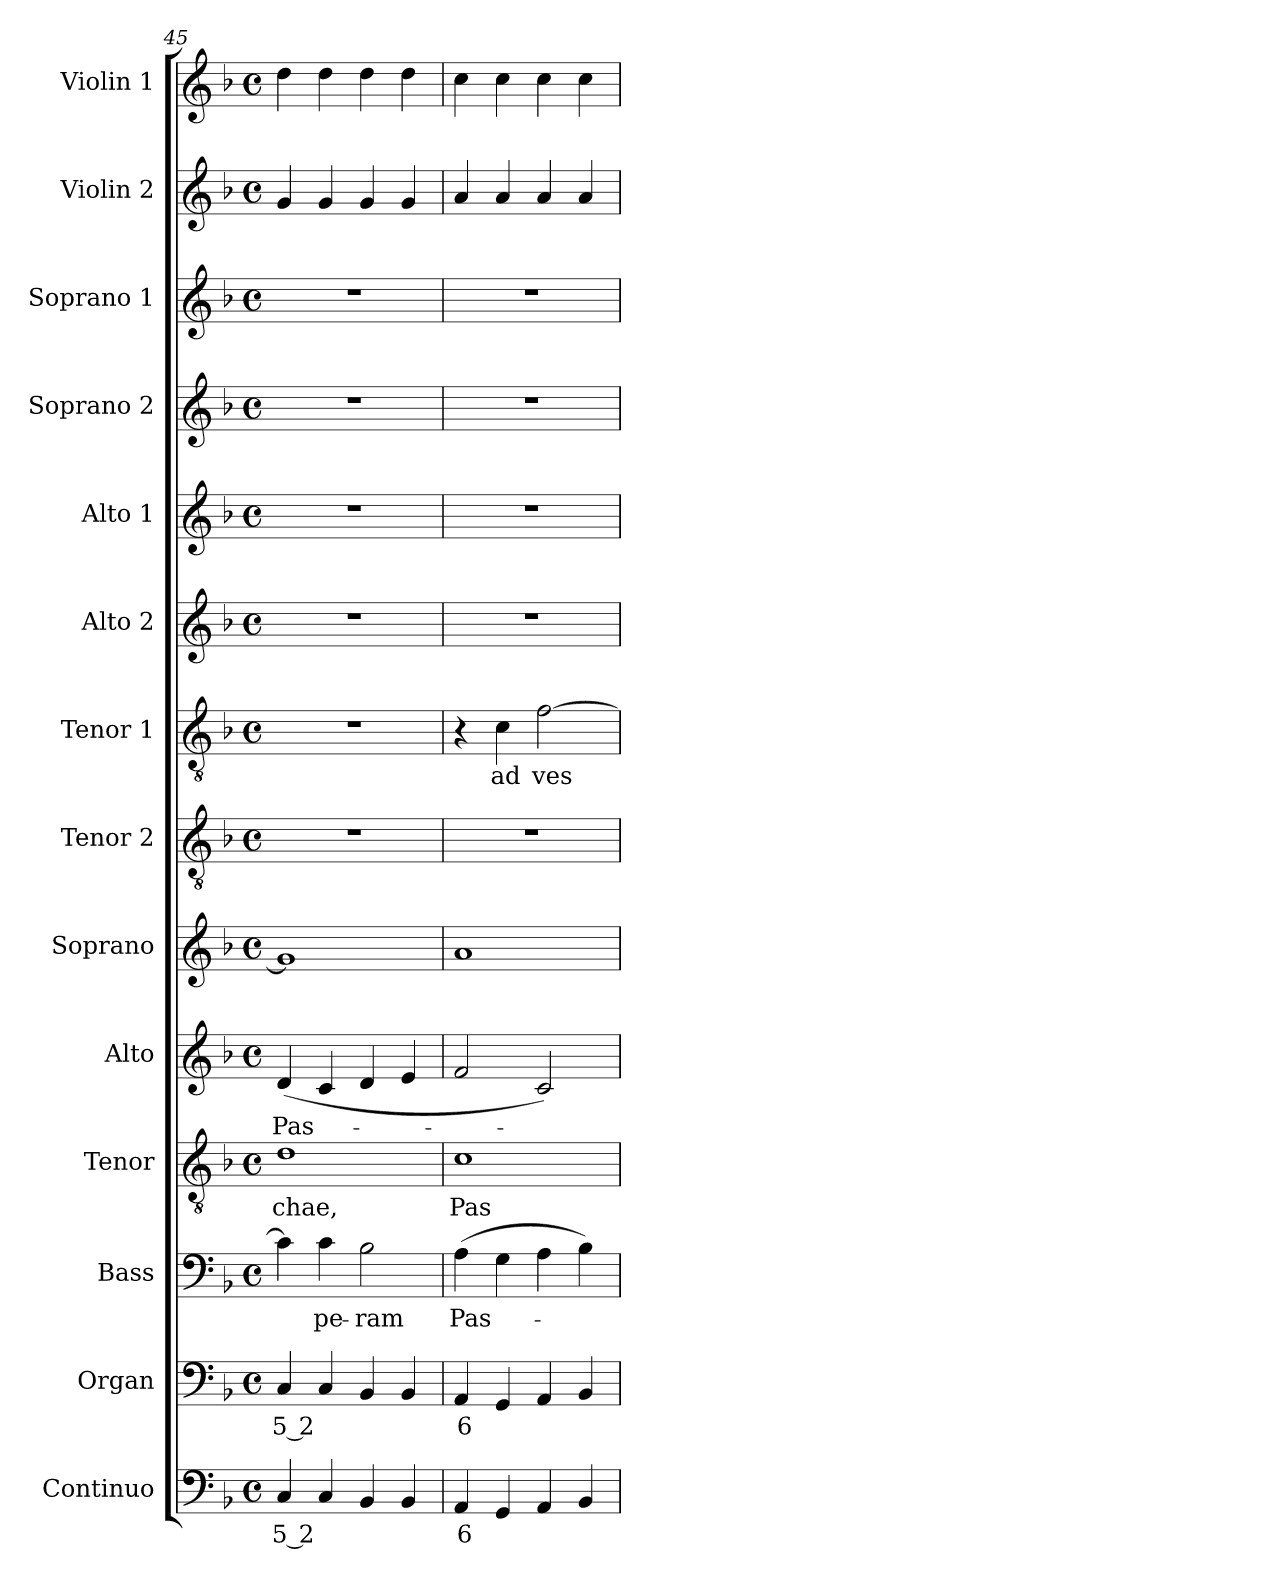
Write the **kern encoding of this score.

**kern	**text	**kern	**text	**kern	**text	**kern	**text	**kern	**text	**kern	**kern	**kern	**text	**kern	**kern	**kern	**kern	**kern	**kern
*part14	*part14	*part13	*part13	*part12	*part12	*part11	*part11	*part10	*part10	*part9	*part8	*part7	*part7	*part6	*part5	*part4	*part3	*part2	*part1
*staff14	*staff14	*staff13	*staff13	*staff12	*staff12	*staff11	*staff11	*staff10	*staff10	*staff9	*staff8	*staff7	*staff7	*staff6	*staff5	*staff4	*staff3	*staff2	*staff1
*I"Continuo	*	*I"Organ	*	*I"Bass	*	*I"Tenor	*	*I"Alto	*	*I"Soprano	*I"Tenor 2	*I"Tenor 1	*	*I"Alto 2	*I"Alto 1	*I"Soprano 2	*I"Soprano 1	*I"Violin 2	*I"Violin 1
*I'Cont.	*	*I'Org.	*	*I'B.	*	*I'T.	*	*I'A.	*	*I'S.	*I'T2.	*I'T1.	*	*I'A2.	*I'A1.	*I'S2.	*I'S1.	*I'Vln. 2	*I'Vln. 1
*clefF4	*	*clefF4	*	*clefF4	*	*clefGv2	*	*clefG2	*	*clefG2	*clefGv2	*clefGv2	*	*clefG2	*clefG2	*clefG2	*clefG2	*clefG2	*clefG2
*	*	*	*	*	*	*ITrd7c12	*	*	*	*	*ITrd7c12	*ITrd7c12	*	*	*	*	*	*	*
*k[b-]	*	*k[b-]	*	*k[b-]	*	*k[b-]	*	*k[b-]	*	*k[b-]	*k[b-]	*k[b-]	*	*k[b-]	*k[b-]	*k[b-]	*k[b-]	*k[b-]	*k[b-]
*F:	*	*F:	*	*F:	*	*F:	*	*F:	*	*F:	*F:	*F:	*	*F:	*F:	*F:	*F:	*F:	*F:
*M4/4	*	*M4/4	*	*M4/4	*	*M4/4	*	*M4/4	*	*M4/4	*M4/4	*M4/4	*	*M4/4	*M4/4	*M4/4	*M4/4	*M4/4	*M4/4
*met(c)	*	*met(c)	*	*met(c)	*	*met(c)	*	*met(c)	*	*met(c)	*met(c)	*met(c)	*	*met(c)	*met(c)	*met(c)	*met(c)	*met(c)	*met(c)
=45	=45	=45	=45	=45	=45	=45	=45	=45	=45	=45	=45	=45	=45	=45	=45	=45	=45	=45	=45
!	!LO:LY:b:color=#000000	!	!	!	!	!	!	!	!	!	!	!	!	!	!	!	!	!	!
!	!	!	!LO:LY:b:color=#000000	!	!	!	!	!	!	!	!	!	!	!	!	!	!	!	!
!	!	!	!	!	!	!	!LO:LY:b:color=#000000	!	!	!	!	!	!	!	!	!	!	!	!
!	!	!	!	!	!	!	!	!	!LO:LY:b:color=#000000	!	!	!	!	!	!	!	!	!	!
4Ci/	5 2	4Ci/	5 2	4ci\]	.	1Di	-chae,	(4di/	Pas-	1gi]	1r	1r	.	1r	1r	1r	1r	4gi/	4ddi\
!	!	!	!	!	!LO:LY:b:color=#000000	!	!	!	!	!	!	!	!	!	!	!	!	!	!
4Ci/	.	4Ci/	.	4ci\	-pe-	.	.	4ci/	.	.	.	.	.	.	.	.	.	4gi/	4ddi\
!	!	!	!	!	!LO:LY:b:color=#000000	!	!	!	!	!	!	!	!	!	!	!	!	!	!
4BB-i/	.	4BB-i/	.	2B-i\	-ram	.	.	4di/	.	.	.	.	.	.	.	.	.	4gi/	4ddi\
4BB-i/	.	4BB-i/	.	.	.	.	.	4ei/	.	.	.	.	.	.	.	.	.	4gi/	4ddi\
=46	=46	=46	=46	=46	=46	=46	=46	=46	=46	=46	=46	=46	=46	=46	=46	=46	=46	=46	=46
!	!LO:LY:b:color=#000000	!	!	!	!	!	!	!	!	!	!	!	!	!	!	!	!	!	!
!	!	!	!LO:LY:b:color=#000000	!	!	!	!	!	!	!	!	!	!	!	!	!	!	!	!
!	!	!	!	!	!LO:LY:b:color=#000000	!	!	!	!	!	!	!	!	!	!	!	!	!	!
!	!	!	!	!	!	!	!LO:LY:b:color=#000000	!	!	!	!	!	!	!	!	!	!	!	!
4AAi/	6	4AAi/	6	(4Ai\	Pas-	1Ci	Pas-	2fi/	.	1ai	1r	4r	.	1r	1r	1r	1r	4ai/	4cci\
!	!	!	!	!	!	!	!	!	!	!	!	!	!LO:LY:b:color=#000000	!	!	!	!	!	!
4GGi/	.	4GGi/	.	4Gi\	.	.	.	.	.	.	.	4Ci\	ad	.	.	.	.	4ai/	4cci\
!	!	!	!	!	!	!	!	!	!	!	!	!	!LO:LY:b:color=#000000	!	!	!	!	!	!
4AAi/	.	4AAi/	.	4Ai\	.	.	.	2ci/)	.	.	.	[2Fi\	ves-	.	.	.	.	4ai/	4cci\
4BB-i/	.	4BB-i/	.	4B-i\)	.	.	.	.	.	.	.	.	.	.	.	.	.	4ai/	4cci\
=	=	=	=	=	=	=	=	=	=	=	=	=	=	=	=	=	=	=	=
*-	*-	*-	*-	*-	*-	*-	*-	*-	*-	*-	*-	*-	*-	*-	*-	*-	*-	*-	*-
